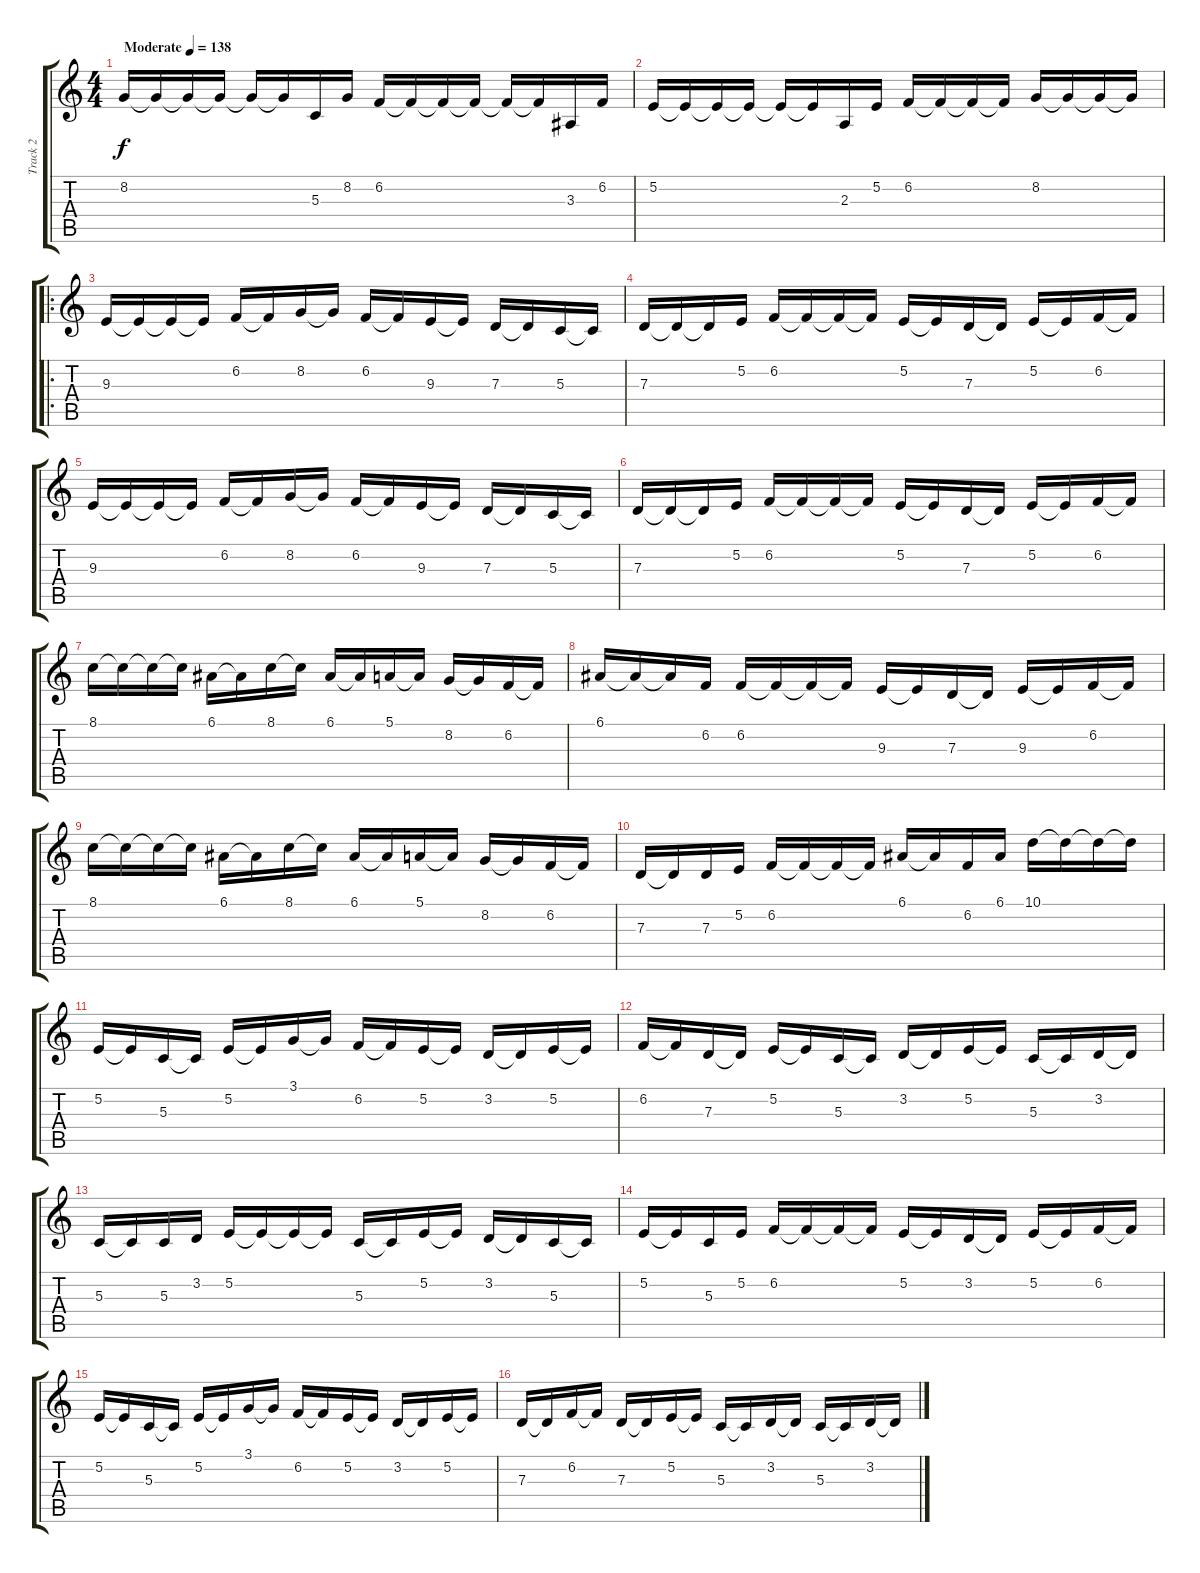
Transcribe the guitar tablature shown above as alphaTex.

\track ("Track 2" "Track 2") {instrument lead5charang}
\staff {score tabs}
\tuning (E4 B3 G3 D3 A2 E2) {hide}
\ts (4 4)
\tempo (138 "Moderate")
\clef g2
\ks c
8.2.16{dy f instrument lead5charang} 8.2{t}.16 8.2{t}.16 8.2{t}.16 8.2{t}.16 8.2{t}.16 5.3.16 8.2.16 6.2.16 6.2{t}.16 6.2{t}.16 6.2{t}.16 6.2{t}.16 6.2{t}.16 3.3.16 6.2.16 |
5.2.16 5.2{t}.16 5.2{t}.16 5.2{t}.16 5.2{t}.16 5.2{t}.16 2.3.16 5.2.16 6.2.16 6.2{t}.16 6.2{t}.16 6.2{t}.16 8.2.16 8.2{t}.16 8.2{t}.16 8.2{t}.16 |
\ro
9.3.16 9.3{t}.16 9.3{t}.16 9.3{t}.16 6.2.16 6.2{t}.16 8.2.16 8.2{t}.16 6.2.16 6.2{t}.16 9.3.16 9.3{t}.16 7.3.16 7.3{t}.16 5.3.16 5.3{t}.16 |
7.3.16 7.3{t}.16 7.3{t}.16 5.2.16 6.2.16 6.2{t}.16 6.2{t}.16 6.2{t}.16 5.2.16 5.2{t}.16 7.3.16 7.3{t}.16 5.2.16 5.2{t}.16 6.2.16 6.2{t}.16 |
9.3.16 9.3{t}.16 9.3{t}.16 9.3{t}.16 6.2.16 6.2{t}.16 8.2.16 8.2{t}.16 6.2.16 6.2{t}.16 9.3.16 9.3{t}.16 7.3.16 7.3{t}.16 5.3.16 5.3{t}.16 |
7.3.16 7.3{t}.16 7.3{t}.16 5.2.16 6.2.16 6.2{t}.16 6.2{t}.16 6.2{t}.16 5.2.16 5.2{t}.16 7.3.16 7.3{t}.16 5.2.16 5.2{t}.16 6.2.16 6.2{t}.16 |
8.1.16 8.1{t}.16 8.1{t}.16 8.1{t}.16 6.1.16 6.1{t}.16 8.1.16 8.1{t}.16 6.1.16 6.1{t}.16 5.1.16 5.1{t}.16 8.2.16 8.2{t}.16 6.2.16 6.2{t}.16 |
6.1.16 6.1{t}.16 6.1{t}.16 6.2.16 6.2.16 6.2{t}.16 6.2{t}.16 6.2{t}.16 9.3.16 9.3{t}.16 7.3.16 7.3{t}.16 9.3.16 9.3{t}.16 6.2.16 6.2{t}.16 |
8.1.16 8.1{t}.16 8.1{t}.16 8.1{t}.16 6.1.16 6.1{t}.16 8.1.16 8.1{t}.16 6.1.16 6.1{t}.16 5.1.16 5.1{t}.16 8.2.16 8.2{t}.16 6.2.16 6.2{t}.16 |
7.3.16 7.3{t}.16 7.3.16 5.2.16 6.2.16 6.2{t}.16 6.2{t}.16 6.2{t}.16 6.1.16 6.1{t}.16 6.2.16 6.1.16 10.1.16 10.1{t}.16 10.1{t}.16 10.1{t}.16 |
5.2.16 5.2{t}.16 5.3.16 5.3{t}.16 5.2.16 5.2{t}.16 3.1.16 3.1{t}.16 6.2.16 6.2{t}.16 5.2.16 5.2{t}.16 3.2.16 3.2{t}.16 5.2.16 5.2{t}.16 |
6.2.16 6.2{t}.16 7.3.16 7.3{t}.16 5.2.16 5.2{t}.16 5.3.16 5.3{t}.16 3.2.16 3.2{t}.16 5.2.16 5.2{t}.16 5.3.16 5.3{t}.16 3.2.16 3.2{t}.16 |
5.3.16 5.3{t}.16 5.3.16 3.2.16 5.2.16 5.2{t}.16 5.2{t}.16 5.2{t}.16 5.3.16 5.3{t}.16 5.2.16 5.2{t}.16 3.2.16 3.2{t}.16 5.3.16 5.3{t}.16 |
5.2.16 5.2{t}.16 5.3.16 5.2.16 6.2.16 6.2{t}.16 6.2{t}.16 6.2{t}.16 5.2.16 5.2{t}.16 3.2.16 3.2{t}.16 5.2.16 5.2{t}.16 6.2.16 6.2{t}.16 |
5.2.16 5.2{t}.16 5.3.16 5.3{t}.16 5.2.16 5.2{t}.16 3.1.16 3.1{t}.16 6.2.16 6.2{t}.16 5.2.16 5.2{t}.16 3.2.16 3.2{t}.16 5.2.16 5.2{t}.16 |
7.3.16 7.3{t}.16 6.2.16 6.2{t}.16 7.3.16 7.3{t}.16 5.2.16 5.2{t}.16 5.3.16 5.3{t}.16 3.2.16 3.2{t}.16 5.3.16 5.3{t}.16 3.2.16 3.2{t}.16
